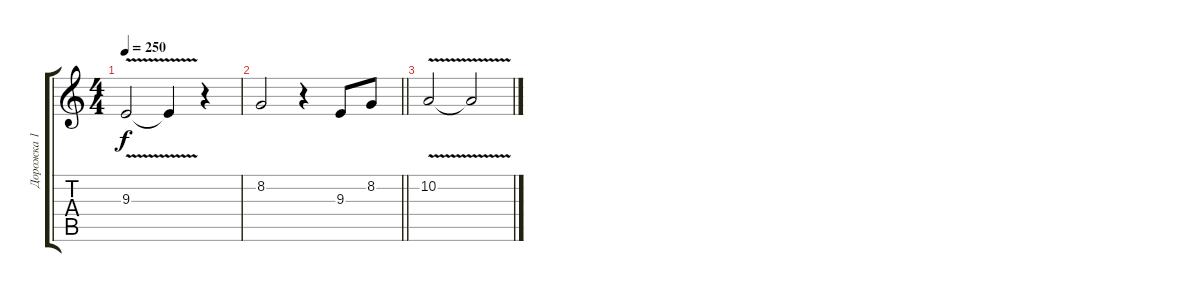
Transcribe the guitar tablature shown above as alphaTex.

\track ("Дорожка 1" "Дорожка 1") {instrument violin}
\staff {score tabs}
\tuning (E4 B3 G3 D3 A2 E2) {hide}
\ts (4 4)
\tempo 250
\clef g2
\ks c
9.3{v}.2{dy f} 9.3{t}.4 r.4 |
\barLineRight lightlight
8.2.2 r.4 9.3.8 8.2.8 |
10.2{v}.2 10.2{t}.2
